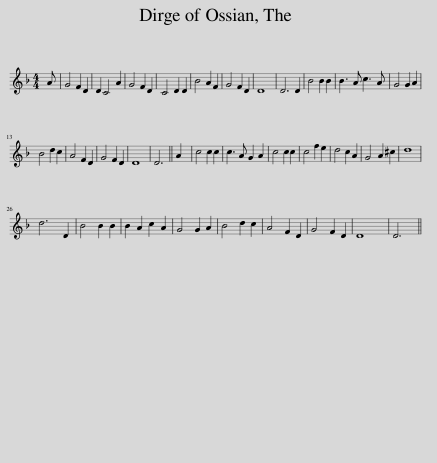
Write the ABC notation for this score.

X:1
L:1/8
M:4/4
I:linebreak $
K:Dmin
V:1 treble
V:1
 A | G4 F2 D2 | D2 C4 A2 | G4 F2 D2 | C4 D2 D2 | %5
 B4 A2 F2 | G4 F2 D2 | D8 | D6 D2 | B4 B2 B2 | %10
 B3 A c3 A | G4 G2 A2 |$ B4 d2 c2 | A4 F2 D2 | G4 F2 D2 | %15
 D8 | D6 || A2 | c4 c2 c2 | c3 A G2 A2 | %20
 c4 c2 c2 | c4 f2 e2 | d4 c2 A2 | G4 A2 ^c2 | d8 |$ %25
 d6 D2 | B4 B2 B2 | B2 A2 c2 A2 | G4 G2 A2 | B4 d2 c2 | %30
 A4 F2 D2 | G4 F2 D2 | D8 | D6 || %34
